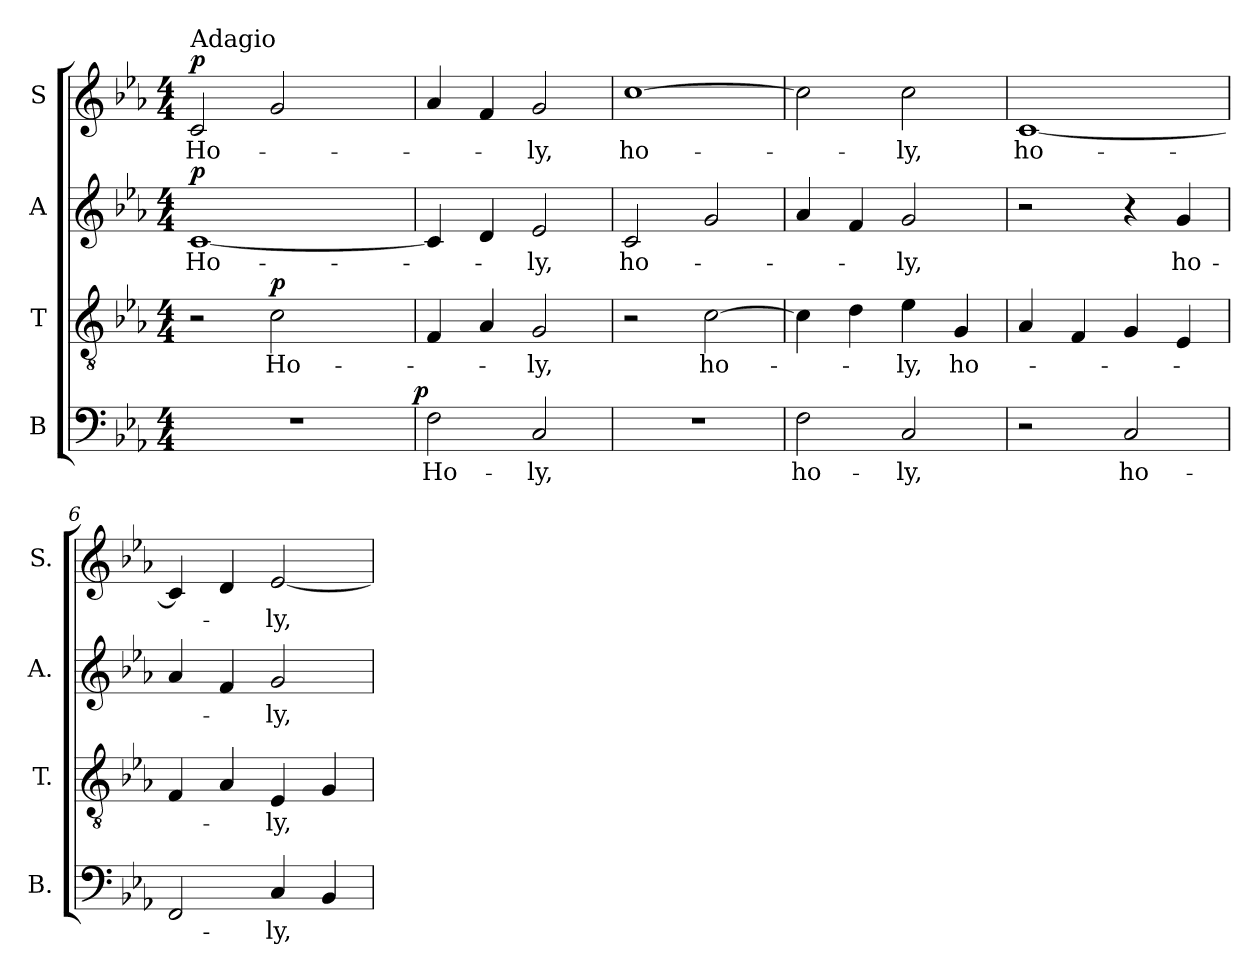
**kern	**text	**dynam	**kern	**text	**dynam	**kern	**text	**dynam	**kern	**text	**dynam
*part4	*part4	*part4	*part3	*part3	*part3	*part2	*part2	*part2	*part1	*part1	*part1
*staff4	*staff4	*staff4	*staff3	*staff3	*staff3	*staff2	*staff2	*staff2	*staff1	*staff1	*staff1
*I"B	*	*	*I"T	*	*	*I"A	*	*	*I"S	*	*
*I'B.	*	*	*I'T.	*	*	*I'A.	*	*	*I'S.	*	*
!!LO:PB:g=z
*clefF4	*	*	*clefGv2	*	*	*clefG2	*	*	*clefG2	*	*
*	*	*	*ITrd7c12	*	*	*	*	*	*	*	*
*k[b-e-a-]	*	*	*k[b-e-a-]	*	*	*k[b-e-a-]	*	*	*k[b-e-a-]	*	*
*E-:	*	*	*E-:	*	*	*E-:	*	*	*E-:	*	*
*M4/4	*	*	*M4/4	*	*	*M4/4	*	*	*M4/4	*	*
=1	=1	=1	=1	=1	=1	=1	=1	=1	=1	=1	=1
!	!	!	!	!	!	!	!LO:LY:b:color=#000000	!	!	!	!
!	!	!	!	!	!	!	!	!	!LO:TX:a:t=Adagio	!	!
!	!	!	!	!	!	!	!	!	!	!LO:LY:b:color=#000000	!
*^	*	*	*	*	*	*	*	*	*	*	*
1r	2ryy	.	.	2r	.	.	[1ci	Ho-	p	2ci/	Ho-	p
!	!	!	!	!	!LO:LY:b:color=#000000	!	!	!	!	!	!	!
.	4ryy	.	.	2Ci\	Ho-	p	.	.	.	2gi/	.	.
.	8ryy	.	.	.	.	.	.	.	.	.	.	.
.	16ryy	.	.	.	.	.	.	.	.	.	.	.
.	32ryy	.	.	.	.	.	.	.	.	.	.	.
.	64ryy	.	.	.	.	.	.	.	.	.	.	.
.	128...ryy	.	.	.	.	.	.	.	.	.	.	.
.	1024ryy	.	p	.	.	.	.	.	.	.	.	.
*v	*v	*	*	*	*	*	*	*	*	*	*	*
=2	=2	=2	=2	=2	=2	=2	=2	=2	=2	=2	=2
*^	*	*	*	*	*	*	*	*	*	*	*
!	!	!LO:LY:b:color=#000000	!	!	!	!	!	!	!	!	!	!
*v	*v	*	*	*	*	*	*	*	*	*	*	*
2Fi\	Ho-	.	4FFi/	.	.	4ci/]	.	.	4a-i/	.	.
.	.	.	4AA-i/	.	.	4di/	.	.	4fi/	.	.
!	!LO:LY:b:color=#000000	!	!	!	!	!	!	!	!	!	!
!	!	!	!	!LO:LY:b:color=#000000	!	!	!	!	!	!	!
!	!	!	!	!	!	!	!LO:LY:b:color=#000000	!	!	!	!
!	!	!	!	!	!	!	!	!	!	!LO:LY:b:color=#000000	!
2Ci/	-ly,	.	2GGi/	-ly,	.	2e-i/	-ly,	.	2gi/	-ly,	.
=3	=3	=3	=3	=3	=3	=3	=3	=3	=3	=3	=3
!	!	!	!	!	!	!	!LO:LY:b:color=#000000	!	!	!	!
!	!	!	!	!	!	!	!	!	!	!LO:LY:b:color=#000000	!
1r	.	.	2r	.	.	2ci/	ho-	.	[1cci	ho-	.
!	!	!	!	!LO:LY:b:color=#000000	!	!	!	!	!	!	!
.	.	.	[2Ci\	ho-	.	2gi/	.	.	.	.	.
=4	=4	=4	=4	=4	=4	=4	=4	=4	=4	=4	=4
!	!LO:LY:b:color=#000000	!	!	!	!	!	!	!	!	!	!
2Fi\	ho-	.	4Ci\]	.	.	4a-i/	.	.	2cci\]	.	.
.	.	.	4Di\	.	.	4fi/	.	.	.	.	.
!	!LO:LY:b:color=#000000	!	!	!	!	!	!	!	!	!	!
!	!	!	!	!LO:LY:b:color=#000000	!	!	!	!	!	!	!
!	!	!	!	!	!	!	!LO:LY:b:color=#000000	!	!	!	!
!	!	!	!	!	!	!	!	!	!	!LO:LY:b:color=#000000	!
2Ci/	-ly,	.	4E-i\	-ly,	.	2gi/	-ly,	.	2cci\	-ly,	.
!	!	!	!	!LO:LY:b:color=#000000	!	!	!	!	!	!	!
.	.	.	4GGi/	ho-	.	.	.	.	.	.	.
=5	=5	=5	=5	=5	=5	=5	=5	=5	=5	=5	=5
!	!	!	!	!	!	!	!	!	!	!LO:LY:b:color=#000000	!
2r	.	.	4AA-i/	.	.	2r	.	.	[1ci	ho-	.
.	.	.	4FFi/	.	.	.	.	.	.	.	.
!	!LO:LY:b:color=#000000	!	!	!	!	!	!	!	!	!	!
2Ci/	ho-	.	4GGi/	.	.	4r	.	.	.	.	.
!	!	!	!	!	!	!	!LO:LY:b:color=#000000	!	!	!	!
.	.	.	4EE-i/	.	.	4gi/	ho-	.	.	.	.
=6	=6	=6	=6	=6	=6	=6	=6	=6	=6	=6	=6
2FFi/	.	.	4FFi/	.	.	4a-i/	.	.	4ci/]	.	.
.	.	.	4AA-i/	.	.	4fi/	.	.	4di/	.	.
!	!LO:LY:b:color=#000000	!	!	!	!	!	!	!	!	!	!
!	!	!	!	!LO:LY:b:color=#000000	!	!	!	!	!	!	!
!	!	!	!	!	!	!	!LO:LY:b:color=#000000	!	!	!	!
!	!	!	!	!	!	!	!	!	!	!LO:LY:b:color=#000000	!
4Ci/	-ly,	.	4EE-i/	-ly,	.	2gi/	-ly,	.	[2e-i/	-ly,	.
4BB-i/	.	.	4GGi/	.	.	.	.	.	.	.	.
=	=	=	=	=	=	=	=	=	=	=	=
*-	*-	*-	*-	*-	*-	*-	*-	*-	*-	*-	*-
